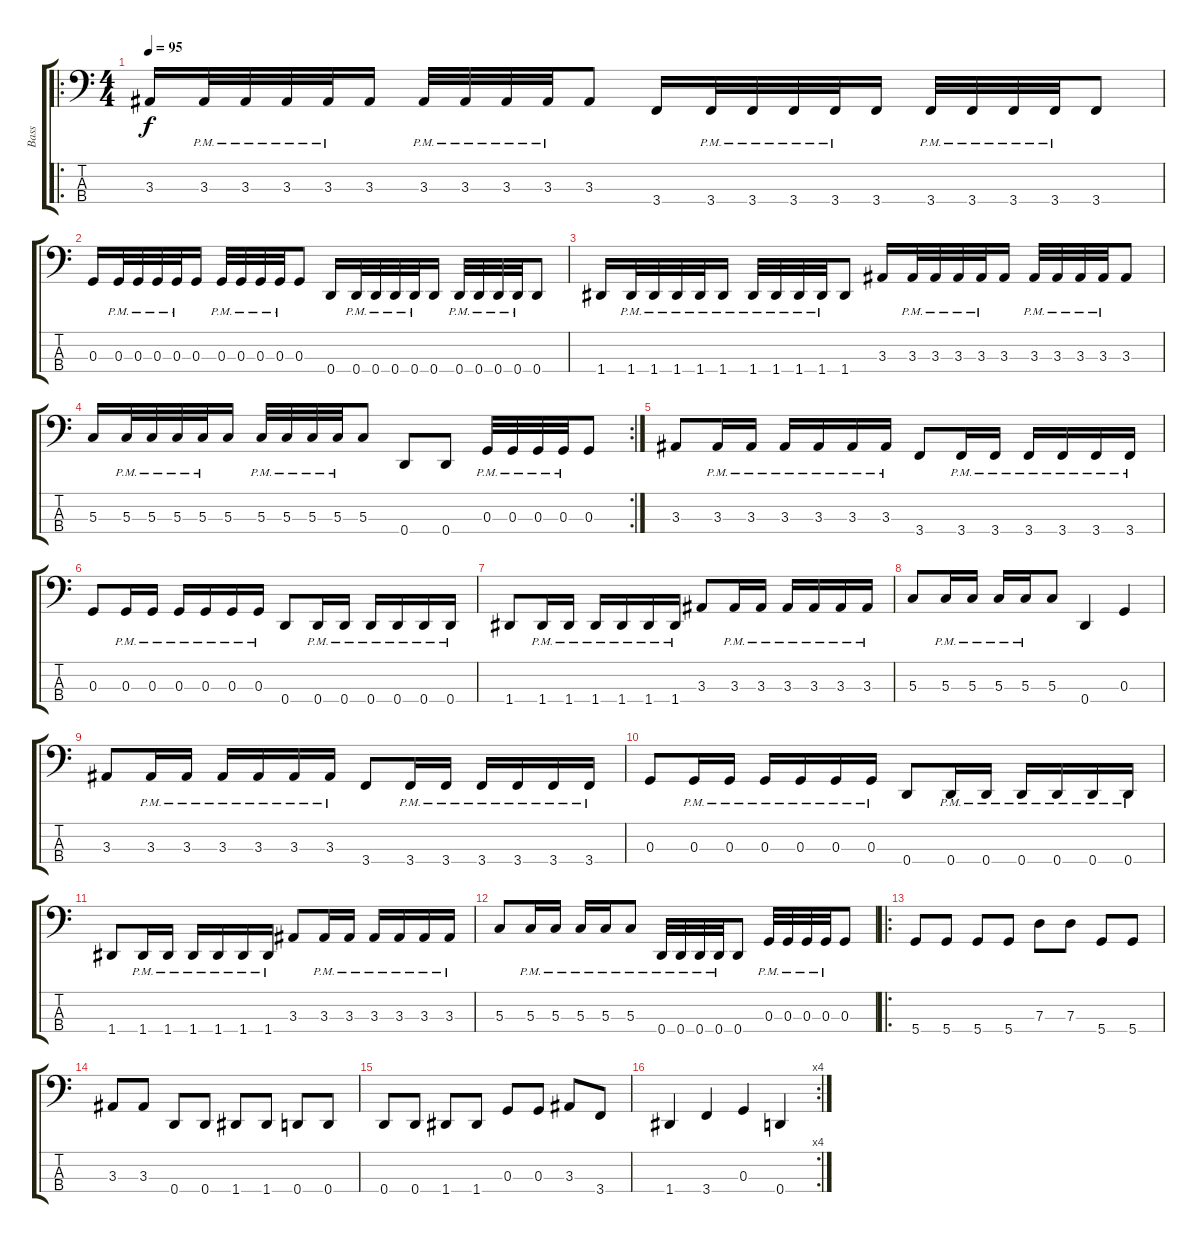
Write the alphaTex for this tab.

\track ("Bass" "Bass") {instrument electricbassfinger}
\staff {score tabs}
\tuning (F2 C2 G1 D1) {hide}
\ro
\ts (4 4)
\tempo 95
\clef f4
\ks c
3.3.16{dy f} 3.3{pm}.32 3.3{pm}.32 3.3{pm}.32 3.3{pm}.32 3.3.16 3.3{pm}.32 3.3{pm}.32 3.3{pm}.32 3.3{pm}.32 3.3.8 3.4.16 3.4{pm}.32 3.4{pm}.32 3.4{pm}.32 3.4{pm}.32 3.4.16 3.4{pm}.32 3.4{pm}.32 3.4{pm}.32 3.4{pm}.32 3.4.8 |
0.3.16 0.3{pm}.32 0.3{pm}.32 0.3{pm}.32 0.3{pm}.32 0.3.16 0.3{pm}.32 0.3{pm}.32 0.3{pm}.32 0.3{pm}.32 0.3.8 0.4.16 0.4{pm}.32 0.4{pm}.32 0.4{pm}.32 0.4{pm}.32 0.4.16 0.4{pm}.32 0.4{pm}.32 0.4{pm}.32 0.4{pm}.32 0.4.8 |
1.4.16 1.4{pm}.32 1.4{pm}.32 1.4{pm}.32 1.4{pm}.32 1.4{pm}.16 1.4{pm}.32 1.4{pm}.32 1.4{pm}.32 1.4{pm}.32 1.4.8 3.3.16 3.3{pm}.32 3.3{pm}.32 3.3{pm}.32 3.3{pm}.32 3.3.16 3.3{pm}.32 3.3{pm}.32 3.3{pm}.32 3.3{pm}.32 3.3.8 |
\rc 2
5.3.16 5.3{pm}.32 5.3{pm}.32 5.3{pm}.32 5.3{pm}.32 5.3.16 5.3{pm}.32 5.3{pm}.32 5.3{pm}.32 5.3{pm}.32 5.3.8 0.4.8 0.4.8 0.3{pm}.32 0.3{pm}.32 0.3{pm}.32 0.3{pm}.32 0.3.8 |
3.3.8 3.3{pm}.16 3.3{pm}.16 3.3{pm}.16 3.3{pm}.16 3.3{pm}.16 3.3{pm}.16 3.4.8 3.4{pm}.16 3.4{pm}.16 3.4{pm}.16 3.4{pm}.16 3.4{pm}.16 3.4{pm}.16 |
0.3.8 0.3{pm}.16 0.3{pm}.16 0.3{pm}.16 0.3{pm}.16 0.3{pm}.16 0.3{pm}.16 0.4.8 0.4{pm}.16 0.4{pm}.16 0.4{pm}.16 0.4{pm}.16 0.4{pm}.16 0.4{pm}.16 |
1.4.8 1.4{pm}.16 1.4{pm}.16 1.4{pm}.16 1.4{pm}.16 1.4{pm}.16 1.4{pm}.16 3.3.8 3.3{pm}.16 3.3{pm}.16 3.3{pm}.16 3.3{pm}.16 3.3{pm}.16 3.3{pm}.16 |
5.3.8 5.3{pm}.16 5.3{pm}.16 5.3{pm}.16 5.3{pm}.16 5.3.8 0.4.4 0.3.4 |
3.3.8 3.3{pm}.16 3.3{pm}.16 3.3{pm}.16 3.3{pm}.16 3.3{pm}.16 3.3{pm}.16 3.4.8 3.4{pm}.16 3.4{pm}.16 3.4{pm}.16 3.4{pm}.16 3.4{pm}.16 3.4{pm}.16 |
0.3.8 0.3{pm}.16 0.3{pm}.16 0.3{pm}.16 0.3{pm}.16 0.3{pm}.16 0.3{pm}.16 0.4.8 0.4{pm}.16 0.4{pm}.16 0.4{pm}.16 0.4{pm}.16 0.4{pm}.16 0.4{pm}.16 |
1.4.8 1.4{pm}.16 1.4{pm}.16 1.4{pm}.16 1.4{pm}.16 1.4{pm}.16 1.4{pm}.16 3.3.8 3.3{pm}.16 3.3{pm}.16 3.3{pm}.16 3.3{pm}.16 3.3{pm}.16 3.3{pm}.16 |
5.3.8 5.3{pm}.16 5.3{pm}.16 5.3{pm}.16 5.3{pm}.16 5.3{pm}.8 0.4{pm}.32 0.4{pm}.32 0.4{pm}.32 0.4{pm}.32 0.4.8 0.3{pm}.32 0.3{pm}.32 0.3{pm}.32 0.3{pm}.32 0.3.8 |
\ro
5.4.8 5.4.8 5.4.8 5.4.8 7.3.8 7.3.8 5.4.8 5.4.8 |
3.3.8 3.3.8 0.4.8 0.4.8 1.4.8 1.4.8 0.4.8 0.4.8 |
0.4.8 0.4.8 1.4.8 1.4.8 0.3.8 0.3.8 3.3.8 3.4.8 |
\rc 4
1.4.4 3.4.4 0.3.4 0.4.4
